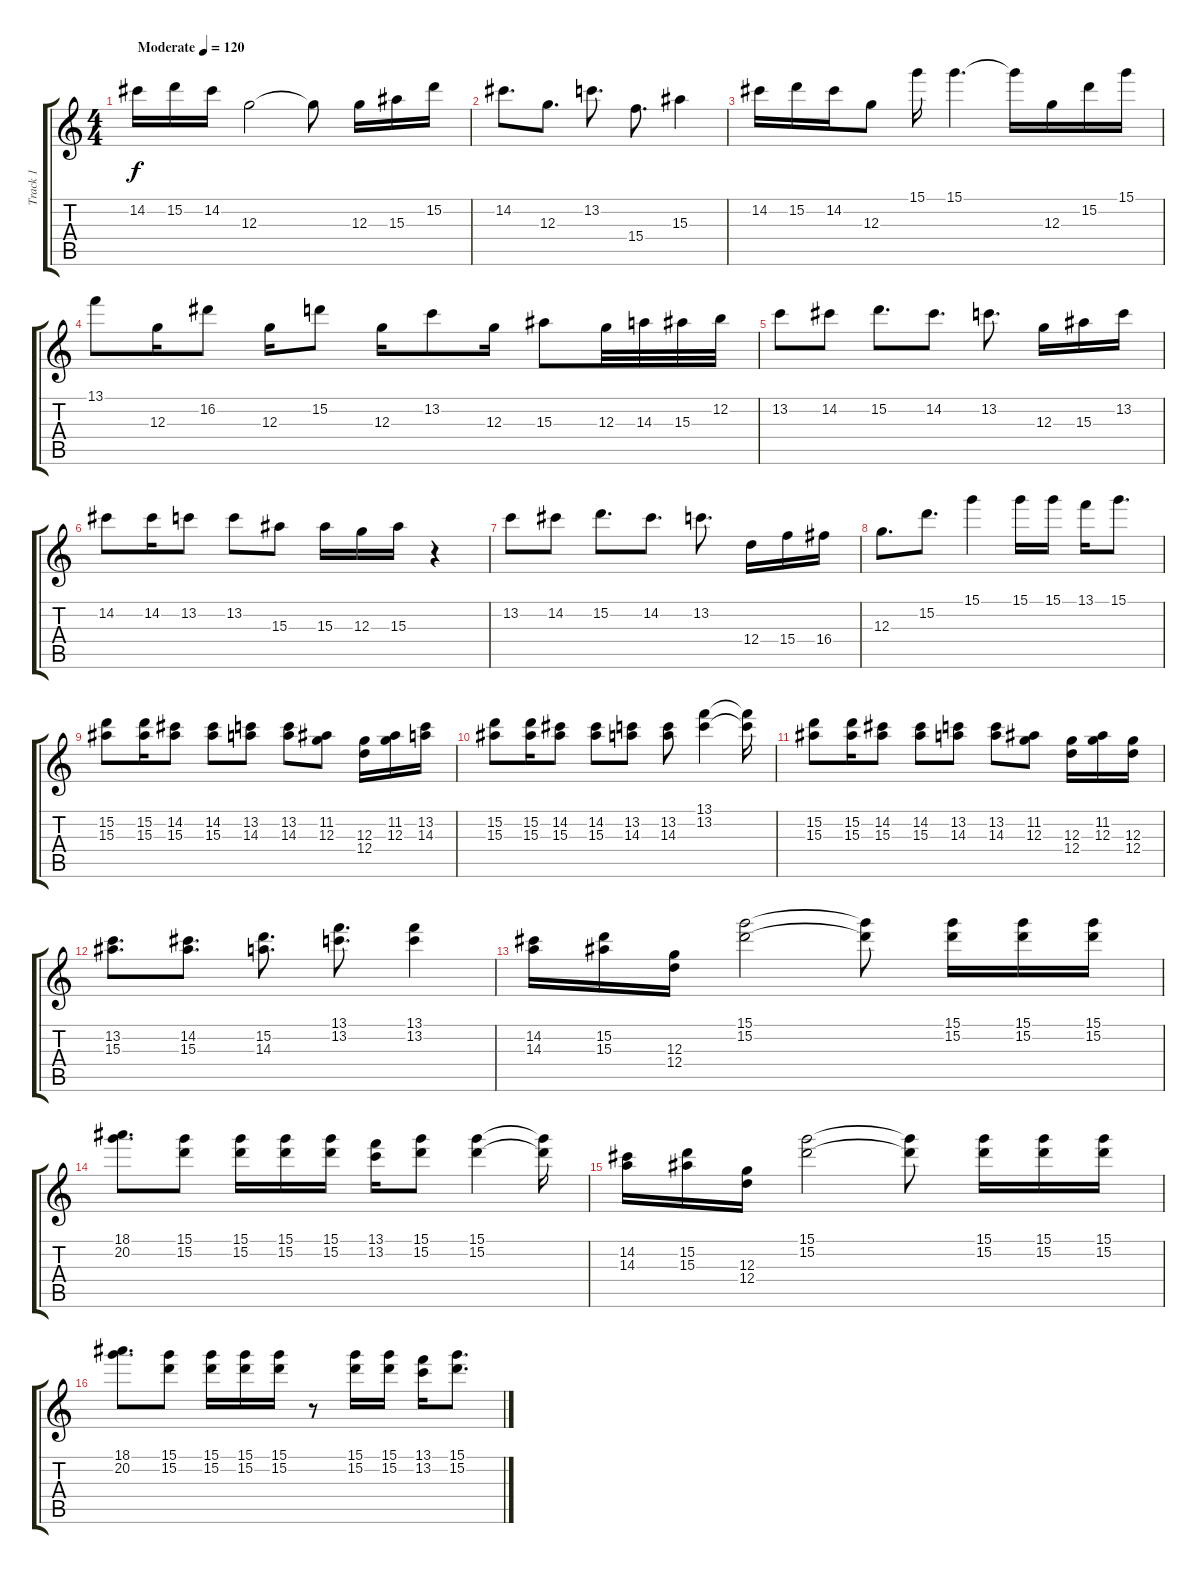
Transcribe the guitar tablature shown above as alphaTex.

\track ("Track 1" "Track 1") {instrument overdrivenguitar}
\staff {score tabs}
\tuning (E4 B3 G3 D3 A2 E2) {hide}
\ts (4 4)
\tempo (120 "Moderate")
\clef g2
\ks c
14.2.16{dy f instrument overdrivenguitar} 15.2.16 14.2.16 12.3.2 12.3{t}.8 12.3.16 15.3.16 15.2.16 |
14.2.8{d} 12.3.8{d} 13.2.8{d} 15.4.8{d} 15.3.4 |
14.2.16 15.2.16 14.2.16 12.3.8 15.1.16 15.1.4{d} 15.1{t}.16 12.3.16 15.2.16 15.1.16 |
13.1.8 12.3.16 16.2.8 12.3.16 15.2.8 12.3.16 13.2.8 12.3.16 15.3.8 12.3.32 14.3.32 15.3.32 12.2.32 |
13.2.8 14.2.8 15.2.8{d} 14.2.8{d} 13.2.8{d} 12.3.16 15.3.16 13.2.16 |
14.2.8 14.2.16 13.2.8 13.2.8 15.3.8 15.3.16 12.3.16 15.3.16 r.4 |
13.2.8 14.2.8 15.2.8{d} 14.2.8{d} 13.2.8{d} 12.4.16 15.4.16 16.4.16 |
12.3.8{d} 15.2.8{d} 15.1.4 15.1.16 15.1.16 13.1.16 15.1.8{d} |
(15.2 15.3).8 (15.2 15.3).16 (14.2 15.3).8 (14.2 15.3).8 (13.2 14.3).8 (13.2 14.3).8 (11.2 12.3).8 (12.3 12.4).16 (11.2 12.3).16 (13.2 14.3).16 |
(15.2 15.3).8 (15.2 15.3).16 (14.2 15.3).8 (14.2 15.3).8 (13.2 14.3).8 (13.2 14.3).8 (13.1 13.2).4 (13.1{t} 13.2{t}).16 |
(15.2 15.3).8 (15.2 15.3).16 (14.2 15.3).8 (14.2 15.3).8 (13.2 14.3).8 (13.2 14.3).8 (11.2 12.3).8 (12.3 12.4).16 (11.2 12.3).16 (12.3 12.4).16 |
(13.2 15.3).8{d} (14.2 15.3).8{d} (15.2 14.3).8{d} (13.1 13.2).8{d} (13.1 13.2).4 |
(14.2 14.3).16 (15.2 15.3).16 (12.3 12.4).16 (15.1 15.2).2 (15.1{t} 15.2{t}).8 (15.1 15.2).16 (15.1 15.2).16 (15.1 15.2).16 |
(18.1 20.2).8{d} (15.1 15.2).8 (15.1 15.2).16 (15.1 15.2).16 (15.1 15.2).16 (13.1 13.2).16 (15.1 15.2).8 (15.1 15.2).4 (15.1{t} 15.2{t}).16 |
(14.2 14.3).16 (15.2 15.3).16 (12.3 12.4).16 (15.1 15.2).2 (15.1{t} 15.2{t}).8 (15.1 15.2).16 (15.1 15.2).16 (15.1 15.2).16 |
(18.1 20.2).8{d} (15.1 15.2).8 (15.1 15.2).16 (15.1 15.2).16 (15.1 15.2).16 r.8 (15.1 15.2).16 (15.1 15.2).16 (13.1 13.2).16 (15.1 15.2).8{d}
